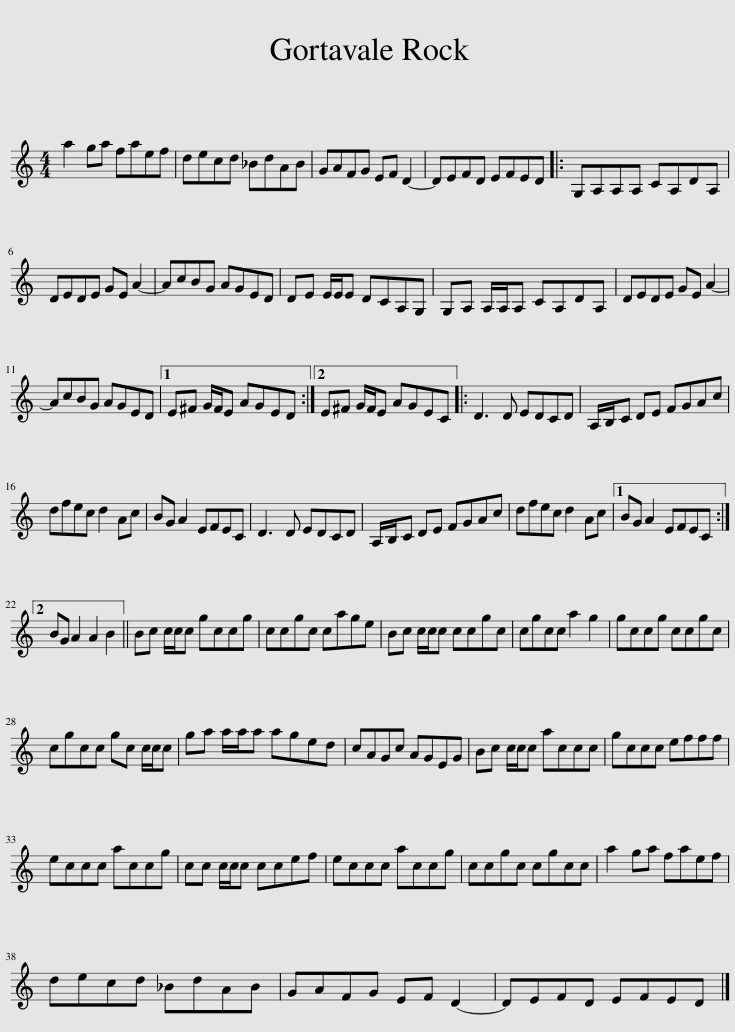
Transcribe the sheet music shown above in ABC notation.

X:1
L:1/8
M:4/4
I:linebreak $
K:C
V:1 treble
V:1
 a2 ga faef | decd _BdAB | GAFG EF D2- | DEFD EFED |: G,A,A,A, CA,DA, |$ %5
 DEDE GE A2- | AcBG AGED | DE E/E/E DCA,G, | G,A, A,/A,/A, CA,DA, | DEDE GE A2- |$ %10
 AcBG AGED |1 E^F G/F/E AGED :|2 E^F G/F/E AGEC |: D3 D EDCD | A,/B,/C DE FGAc |$ %15
 dfec d2 Ac | BG A2 EFEC | D3 D EDCD | A,/B,/C DE FGAc | dfec d2 Ac |1 %20
 BG A2 EFEC :|2$ BG A2 A2 B2 || Bc c/c/c gccg | ccgc cage | Bc c/c/c ccgc | %25
 cgcc a2 g2 | gccg ccgc |$ cgcc gc c/c/c | ga a/a/a aged | cAGc AGEG | %30
 Bc c/c/c accc | gccc efff |$ eccc accg | cc c/c/c ccef | eccc accg | %35
 ccgc cgcc | a2 ga faef |$ decd _BdAB | GAFG EF D2- | DEFD EFED |] %40
